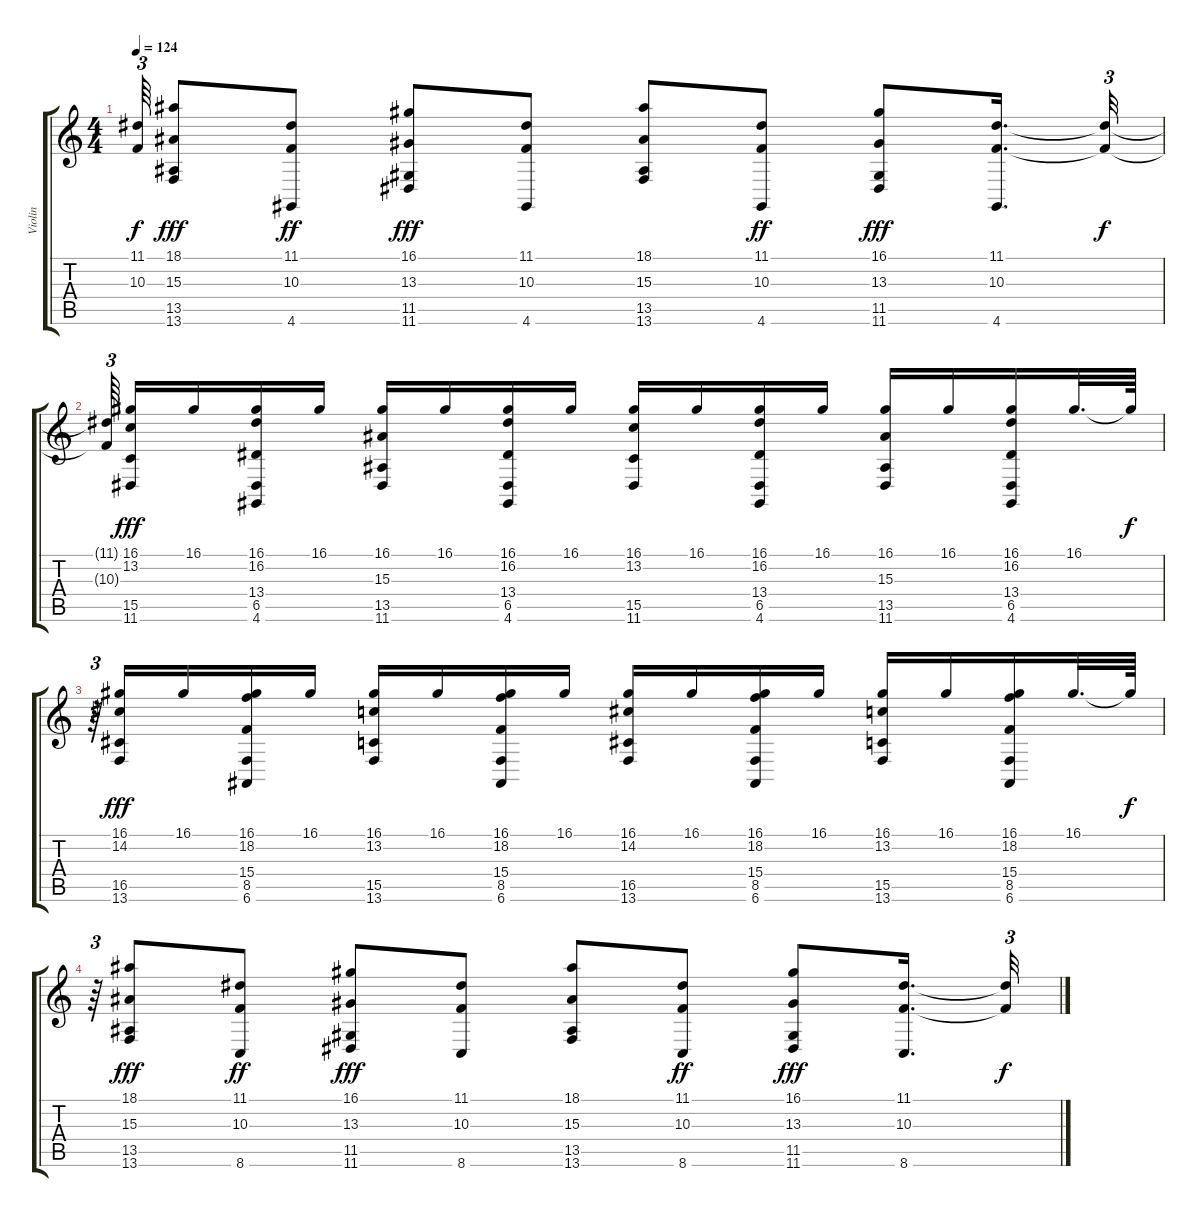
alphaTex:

\track ("Violin" "Violin") {instrument stringensemble1}
\staff {score tabs}
\tuning (E4 B3 G3 D3 A2 E2) {hide}
\ts (4 4)
\tempo 124
\clef g2
\ks c
(11.1{t} 10.3{t}).64{tu (3 2) dy f} (18.1 15.3 13.5 13.6).8{dy fff} (11.1 10.3 4.6).8{dy ff} (16.1 13.3 11.5 11.6).8{dy fff} (11.1 10.3 4.6).8 (18.1 15.3 13.5 13.6).8 (11.1 10.3 4.6).8{dy ff} (16.1 13.3 11.5 11.6).8{dy fff} (11.1 10.3 4.6).16{d} (11.1{t} 10.3{t}).32{tu (3 2) dy f} |
(11.1{t} 10.3{t}).64{tu (3 2) beam splitsecondary} (16.1 13.2 15.5 11.6).16{dy fff} 16.1.16 (16.1 16.2 13.4 6.5 4.6).16 16.1.16 (16.1 15.3 13.5 11.6).16 16.1.16 (16.1 16.2 13.4 6.5 4.6).16 16.1.16 (16.1 13.2 15.5 11.6).16 16.1.16 (16.1 16.2 13.4 6.5 4.6).16 16.1.16 (16.1 15.3 13.5 11.6).16 16.1.16 (16.1 16.2 13.4 6.5 4.6).16 16.1.32{d} 16.1{t}.64{dy f} |
r.64{tu (3 2)} (16.1 14.2 16.5 13.6).16{dy fff} 16.1.16 (16.1 18.2 15.4 8.5 6.6).16 16.1.16 (16.1 13.2 15.5 13.6).16 16.1.16 (16.1 18.2 15.4 8.5 6.6).16 16.1.16 (16.1 14.2 16.5 13.6).16 16.1.16 (16.1 18.2 15.4 8.5 6.6).16 16.1.16 (16.1 13.2 15.5 13.6).16 16.1.16 (16.1 18.2 15.4 8.5 6.6).16 16.1.32{d} 16.1{t}.64{dy f} |
r.64{tu (3 2)} (18.1 15.3 13.5 13.6).8{dy fff} (11.1 10.3 8.6).8{dy ff} (16.1 13.3 11.5 11.6).8{dy fff} (11.1 10.3 8.6).8 (18.1 15.3 13.5 13.6).8 (11.1 10.3 8.6).8{dy ff} (16.1 13.3 11.5 11.6).8{dy fff} (11.1 10.3 8.6).16{d} (11.1{t} 10.3{t}).32{tu (3 2) dy f}
